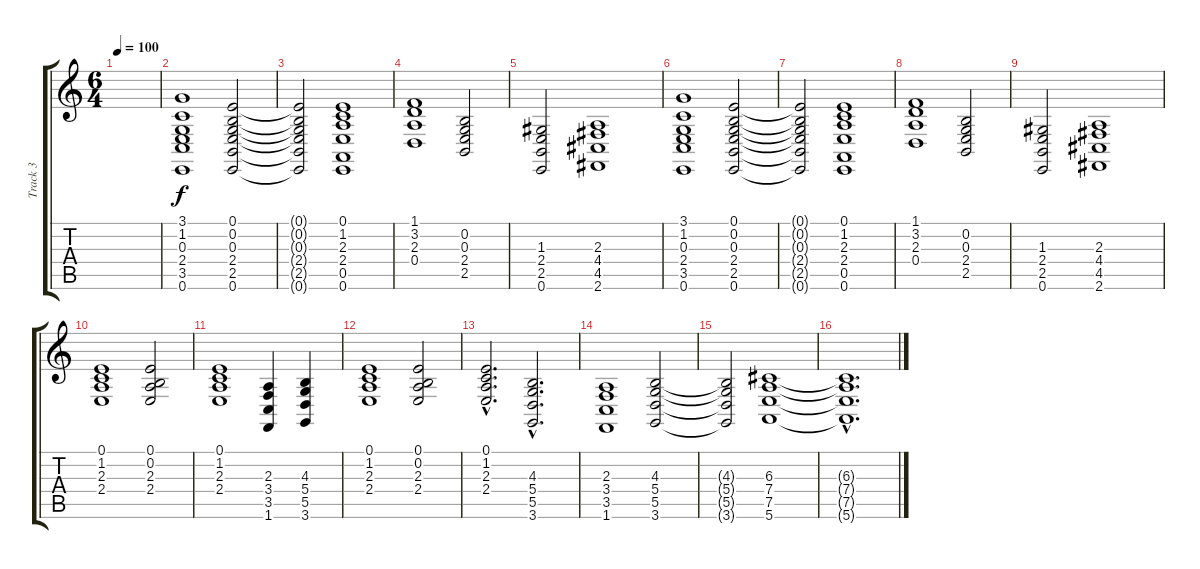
\track ("Track 3" "Track 3") {instrument synthstrings1}
\staff {score tabs}
\tuning (E4 B3 G3 D3 A2 E2) {hide}
\ts (6 4)
\tempo 100
\clef g2
\ks c
|
(3.1 1.2 0.3 2.4 3.5 0.6).1 (0.1 0.2 0.3 2.4 2.5 0.6).2 |
(0.1{t} 0.2{t} 0.3{t} 2.4{t} 2.5{t} 0.6{t}).2 (0.1 1.2 2.3 2.4 0.5 0.6).1 |
(1.1 3.2 2.3 0.4).1 (0.2 0.3 2.4 2.5).2 |
(1.3 2.4 2.5 0.6).2 (2.3 4.4 4.5 2.6).1 |
(3.1 1.2 0.3 2.4 3.5 0.6).1 (0.1 0.2 0.3 2.4 2.5 0.6).2 |
(0.1{t} 0.2{t} 0.3{t} 2.4{t} 2.5{t} 0.6{t}).2 (0.1 1.2 2.3 2.4 0.5 0.6).1 |
(1.1 3.2 2.3 0.4).1 (0.2 0.3 2.4 2.5).2 |
(1.3 2.4 2.5 0.6).2 (2.3 4.4 4.5 2.6).1 |
(0.1 1.2 2.3 2.4).1 (0.1 0.2 2.3 2.4).2 |
(0.1 1.2 2.3 2.4).1 (2.3 3.4 3.5 1.6).4 (4.3 5.4 5.5 3.6).4 |
(0.1 1.2 2.3 2.4).1 (0.1 0.2 2.3 2.4).2 |
(0.1{hac} 1.2{hac} 2.3{hac} 2.4{hac}).2{d} (4.3{hac} 5.4{hac} 5.5{hac} 3.6{hac}).2{d} |
(2.3 3.4 3.5 1.6).1 (4.3 5.4 5.5 3.6).2 |
(4.3{t} 5.4{t} 5.5{t} 3.6{t}).2 (6.3 7.4 7.5 5.6).1{volume 0} |
(6.3{hac t} 7.4{hac t} 7.5{hac t} 5.6{hac t}).1{d}
